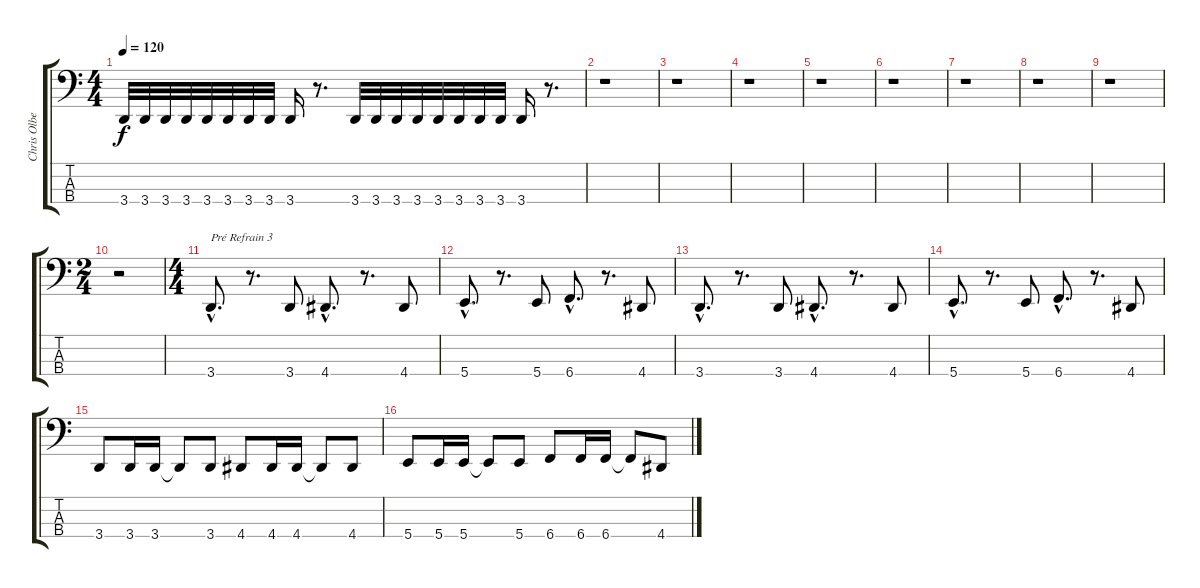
\track ("Chris Olbe Wolbers" "Chris Olbe") {instrument electricbasspick}
\staff {score tabs}
\tuning (D2 A1 E1 B0) {hide}
\ts (4 4)
\tempo 120
\clef f4
\ks c
3.4.32{dy f} 3.4.32 3.4.32 3.4.32 3.4.32 3.4.32 3.4.32 3.4.32 3.4.16 r.8{d} 3.4.32 3.4.32 3.4.32 3.4.32 3.4.32 3.4.32 3.4.32 3.4.32 3.4.16 r.8{d} |
r.1 |
r.1 |
r.1 |
r.1 |
r.1 |
r.1 |
r.1 |
r.1 |
\ts (2 4)
r.2 |
\ts (4 4)
3.4{hac}.8{d txt "Pré Refrain 3"} r.8{d} 3.4.8 4.4{hac}.8{d} r.8{d} 4.4.8 |
5.4{hac}.8{d} r.8{d} 5.4.8 6.4{hac}.8{d} r.8{d} 4.4.8 |
3.4{hac}.8{d} r.8{d} 3.4.8 4.4{hac}.8{d} r.8{d} 4.4.8 |
5.4{hac}.8{d} r.8{d} 5.4.8 6.4{hac}.8{d} r.8{d} 4.4.8 |
3.4.8 3.4.16 3.4.16 3.4{t}.8 3.4.8 4.4.8 4.4.16 4.4.16 4.4{t}.8 4.4.8 |
5.4.8 5.4.16 5.4.16 5.4{t}.8 5.4.8 6.4.8 6.4.16 6.4.16 6.4{t}.8 4.4.8
